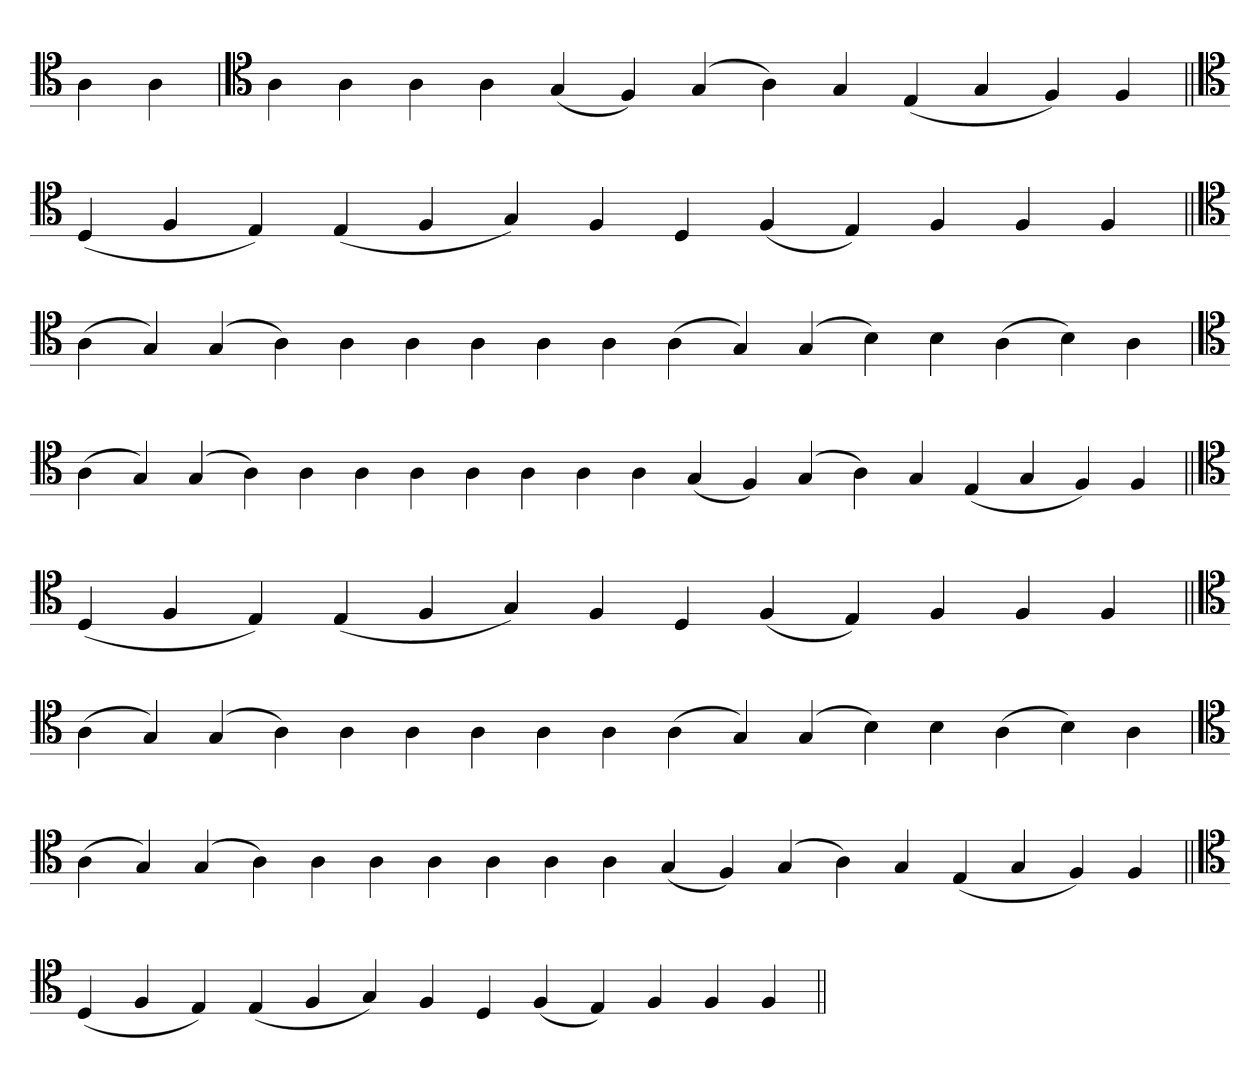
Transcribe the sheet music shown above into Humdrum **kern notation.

**kern
*part1
*staff1
*clefC4
=
4A
4A
=`
*clefC4
4A
4A
4A
4A
(4G
4F)
(4G
4A)
4G
(4E
4G
4F)
4F
=||
*clefC4
(4D
4F
4E)
(4E
4F
4G)
4F
4D
(4F
4E)
4F
4F
4F
=||
*clefC4
(4A
4G)
(4G
4A)
4A
4A
4A
4A
4A
(4A
4G)
(4G
4B)
4B
(4A
4B)
4A
=
*clefC4
(4A
4G)
(4G
4A)
4A
4A
4A
4A
4A
4A
4A
(4G
4F)
(4G
4A)
4G
(4E
4G
4F)
4F
=||
*clefC4
(4D
4F
4E)
(4E
4F
4G)
4F
4D
(4F
4E)
4F
4F
4F
=||
*clefC4
(4A
4G)
(4G
4A)
4A
4A
4A
4A
4A
(4A
4G)
(4G
4B)
4B
(4A
4B)
4A
=
*clefC4
(4A
4G)
(4G
4A)
4A
4A
4A
4A
4A
4A
(4G
4F)
(4G
4A)
4G
(4E
4G
4F)
4F
=||
*clefC4
(4D
4F
4E)
(4E
4F
4G)
4F
4D
(4F
4E)
4F
4F
4F
=||
*-
